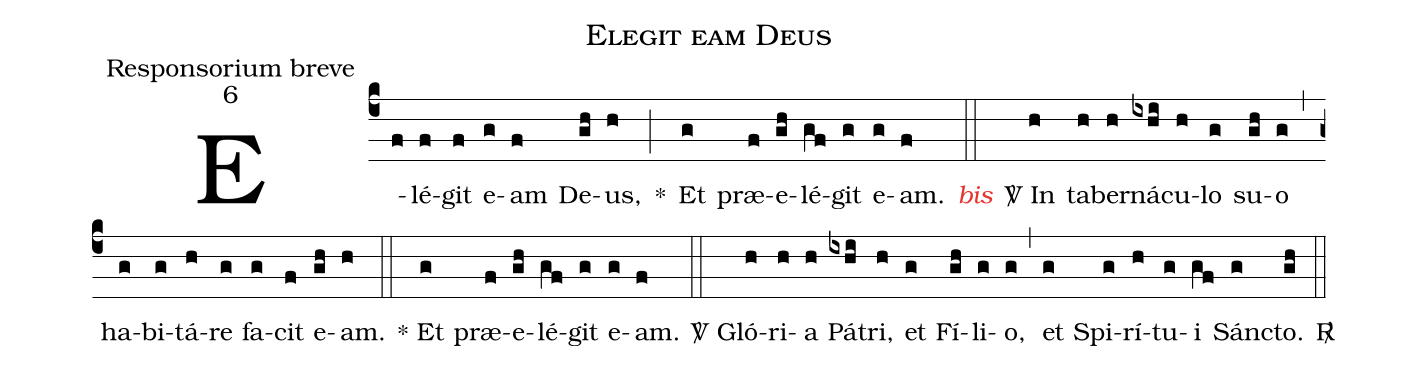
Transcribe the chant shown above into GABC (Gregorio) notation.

name:Elegit eam Deus;
office-part:Responsorium breve;
mode:6;
%%
(c4) E(f)lé(f)git(f) e(g)am(f) De(gh)us,(h) <sp>*</sp>(;) Et(g) præ(f)e(gh)lé(gf)git(g) e(g)am.(f) <i><c>bis</c></i>(::)
<sp>V/</sp> In(h) ta(h)ber(h)ná(ixhi)cu(h)lo(g) su(gh)o(g) (,) ha(g)bi(g)tá(h)re(g) fa(g)cit(f) e(gh)am.(h) (::)
<sp>*</sp> Et(g) præ(f)e(gh)lé(gf)git(g) e(g)am.(f) (::)
<sp>V/</sp> Gló(h)ri(h)a(h) Pá(ixhi)tri,(h) et(g) Fí(gh)li(g)o,(g) (,) et(g) Spi(g)rí(h)tu(g)i(gf) Sán(g)cto.(gh) <sp>R/</sp>(::)
